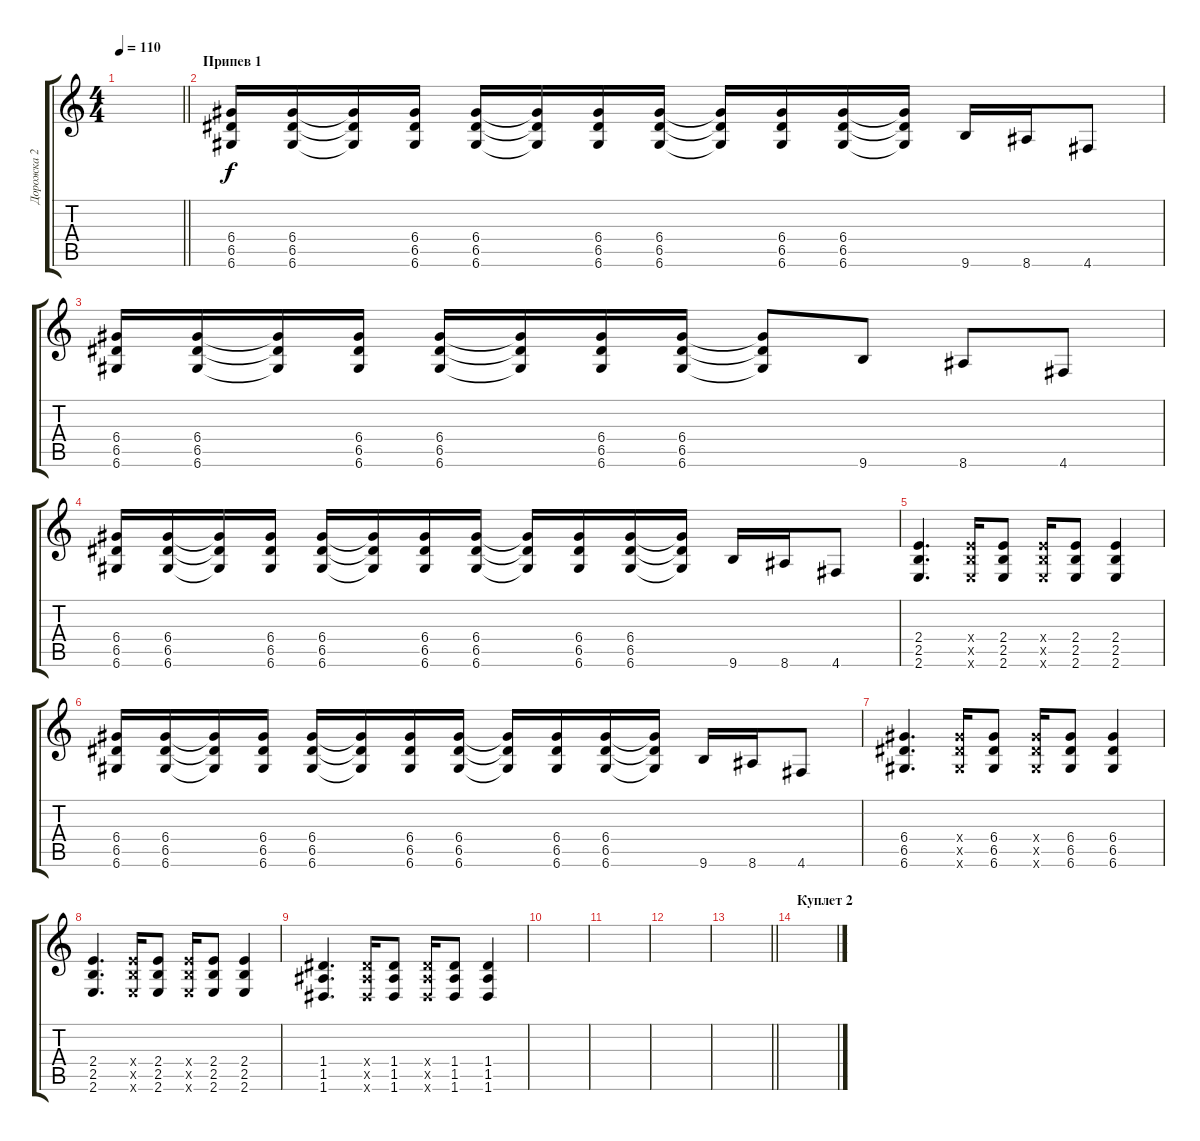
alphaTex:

\track ("Дорожка 2" "Дорожка 2") {instrument distortionguitar}
\staff {score tabs}
\tuning (E4 B3 G3 D3 A2 D2) {hide}
\ts (4 4)
\tempo 110
\clef g2
\barLineRight lightlight
\ks c
|
\section ("" "Припев 1")
(6.4 6.5 6.6).16 (6.4 6.5 6.6).16 (6.4{t} 6.5{t} 6.6{t}).16 (6.4 6.5 6.6).16 (6.4 6.5 6.6).16 (6.4{t} 6.5{t} 6.6{t}).16 (6.4 6.5 6.6).16 (6.4 6.5 6.6).16 (6.4{t} 6.5{t} 6.6{t}).16 (6.4 6.5 6.6).16 (6.4 6.5 6.6).16 (6.4{t} 6.5{t} 6.6{t}).16 9.6.16 8.6.16 4.6.8 |
(6.4 6.5 6.6).16 (6.4 6.5 6.6).16 (6.4{t} 6.5{t} 6.6{t}).16 (6.4 6.5 6.6).16 (6.4 6.5 6.6).16 (6.4{t} 6.5{t} 6.6{t}).16 (6.4 6.5 6.6).16 (6.4 6.5 6.6).16 (6.4{t} 6.5{t} 6.6{t}).8 9.6.8 8.6.8 4.6.8 |
(6.4 6.5 6.6).16 (6.4 6.5 6.6).16 (6.4{t} 6.5{t} 6.6{t}).16 (6.4 6.5 6.6).16 (6.4 6.5 6.6).16 (6.4{t} 6.5{t} 6.6{t}).16 (6.4 6.5 6.6).16 (6.4 6.5 6.6).16 (6.4{t} 6.5{t} 6.6{t}).16 (6.4 6.5 6.6).16 (6.4 6.5 6.6).16 (6.4{t} 6.5{t} 6.6{t}).16 9.6.16 8.6.16 4.6.8 |
(2.4 2.5 2.6).4{d} (2.4{x} 2.5{x} 2.6{x}).16 (2.4 2.5 2.6).8 (2.4{x} 2.5{x} 2.6{x}).16 (2.4 2.5 2.6).8 (2.4 2.5 2.6).4 |
(6.4 6.5 6.6).16 (6.4 6.5 6.6).16 (6.4{t} 6.5{t} 6.6{t}).16 (6.4 6.5 6.6).16 (6.4 6.5 6.6).16 (6.4{t} 6.5{t} 6.6{t}).16 (6.4 6.5 6.6).16 (6.4 6.5 6.6).16 (6.4{t} 6.5{t} 6.6{t}).16 (6.4 6.5 6.6).16 (6.4 6.5 6.6).16 (6.4{t} 6.5{t} 6.6{t}).16 9.6.16 8.6.16 4.6.8 |
(6.4 6.5 6.6).4{d} (6.4{x} 6.5{x} 6.6{x}).16 (6.4 6.5 6.6).8 (6.4{x} 6.5{x} 6.6{x}).16 (6.4 6.5 6.6).8 (6.4 6.5 6.6).4 |
(2.4 2.5 2.6).4{d} (2.4{x} 2.5{x} 2.6{x}).16 (2.4 2.5 2.6).8 (2.4{x} 2.5{x} 2.6{x}).16 (2.4 2.5 2.6).8 (2.4 2.5 2.6).4 |
(1.4 1.5 1.6).4{d} (1.4{x} 1.5{x} 1.6{x}).16 (1.4 1.5 1.6).8 (1.4{x} 1.5{x} 1.6{x}).16 (1.4 1.5 1.6).8 (1.4 1.5 1.6).4 |
|
|
|
\barLineRight lightlight
|
\section ("" "Куплет 2")
